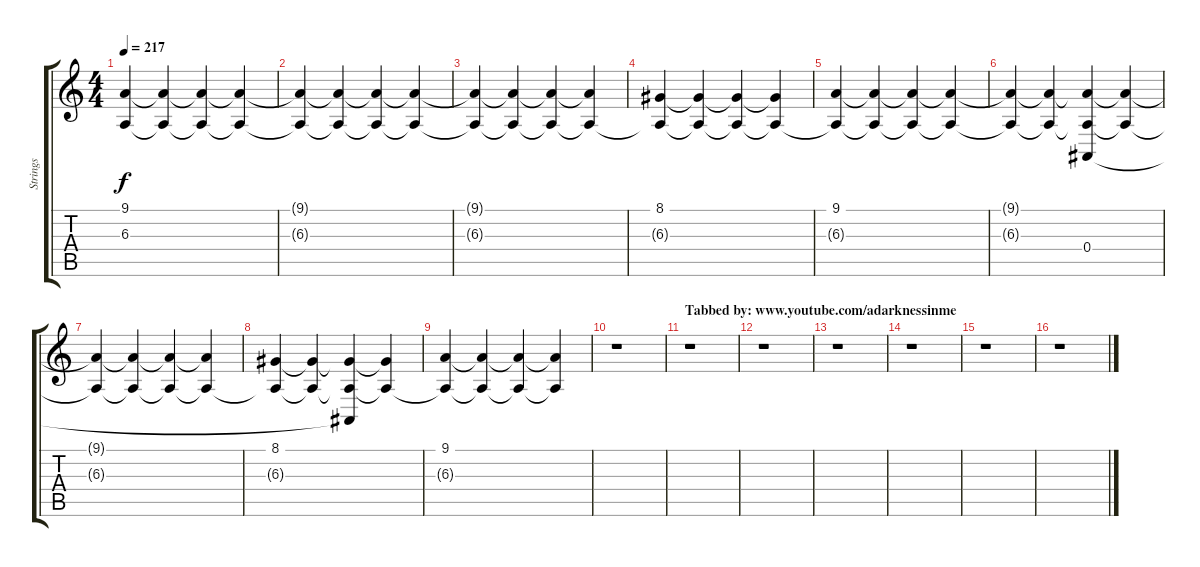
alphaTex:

\track ("Strings" "Strings") {instrument stringensemble1}
\staff {score tabs}
\tuning (C4 G3 Eb3 Bb2 F2 C2) {hide}
\ts (4 4)
\tempo 217
\clef g2
\ks c
(9.1 6.3{t}).4{dy f} (9.1{t} 6.3{t}).4 (9.1{t} 6.3{t}).4 (9.1{t} 6.3{t}).4 |
(9.1{t} 6.3{t}).4 (9.1{t} 6.3{t}).4 (9.1{t} 6.3{t}).4 (9.1{t} 6.3{t}).4 |
(9.1{t} 6.3{t}).4 (9.1{t} 6.3{t}).4 (9.1{t} 6.3{t}).4 (9.1{t} 6.3{t}).4 |
(8.1 6.3{t}).4 (8.1{t} 6.3{t}).4 (8.1{t} 6.3{t}).4 (8.1{t} 6.3{t}).4 |
(9.1 6.3{t}).4 (9.1{t} 6.3{t}).4 (9.1{t} 6.3{t}).4 (9.1{t} 6.3{t}).4 |
(9.1{t} 6.3{t}).4 (9.1{t} 6.3{t}).4 (9.1{t} 6.3{t} 0.4).4 (9.1{t} 6.3{t}).4 |
(9.1{t} 6.3{t}).4 (9.1{t} 6.3{t}).4 (9.1{t} 6.3{t}).4 (9.1{t} 6.3{t}).4 |
(8.1 6.3{t}).4 (8.1{t} 6.3{t}).4 (8.1{t} 6.3{t} 0.4{t}).4 (8.1{t} 6.3{t}).4 |
(9.1 6.3{t}).4 (9.1{t} 6.3{t}).4 (9.1{t} 6.3{t}).4 (9.1{t} 6.3{t}).4 |
r.1 |
\section ("" "Tabbed by: www.youtube.com/adarknessinme")
r.1 |
r.1 |
r.1 |
r.1 |
r.1 |
r.1
